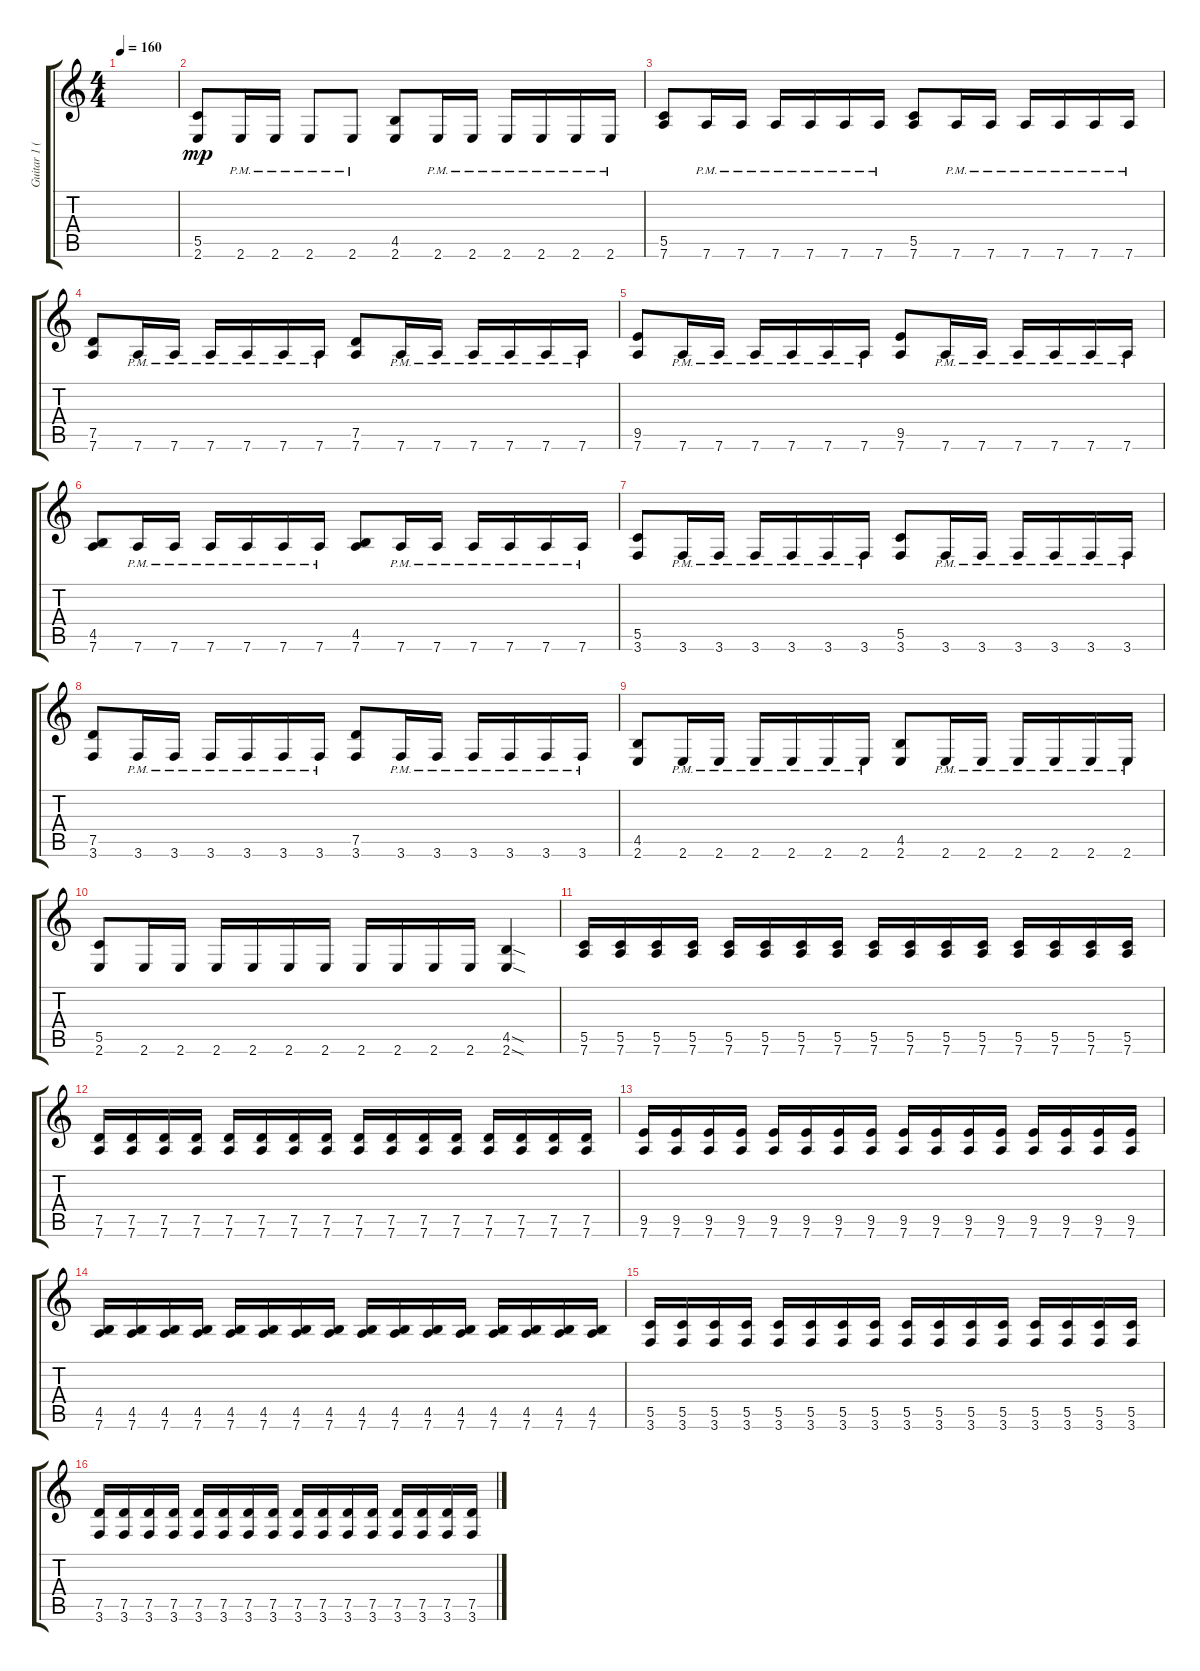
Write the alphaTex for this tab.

\track ("Guitar 1 (Andrea)" "Guitar 1 (") {instrument distortionguitar}
\staff {score tabs}
\tuning (D4 A3 F3 C3 G2 D2) {hide}
\ts (4 4)
\tempo 160
\clef g2
\ks c
|
(5.5 2.6).8{dy mp} 2.6{pm}.16 2.6{pm}.16 2.6{pm}.8 2.6{pm}.8 (4.5 2.6).8 2.6{pm}.16 2.6{pm}.16 2.6{pm}.16 2.6{pm}.16 2.6{pm}.16 2.6{pm}.16 |
(5.5 7.6).8 7.6{pm}.16 7.6{pm}.16 7.6{pm}.16 7.6{pm}.16 7.6{pm}.16 7.6{pm}.16 (5.5 7.6).8 7.6{pm}.16 7.6{pm}.16 7.6{pm}.16 7.6{pm}.16 7.6{pm}.16 7.6{pm}.16 |
(7.5 7.6).8 7.6{pm}.16 7.6{pm}.16 7.6{pm}.16 7.6{pm}.16 7.6{pm}.16 7.6{pm}.16 (7.5 7.6).8 7.6{pm}.16 7.6{pm}.16 7.6{pm}.16 7.6{pm}.16 7.6{pm}.16 7.6{pm}.16 |
(9.5 7.6).8 7.6{pm}.16 7.6{pm}.16 7.6{pm}.16 7.6{pm}.16 7.6{pm}.16 7.6{pm}.16 (9.5 7.6).8 7.6{pm}.16 7.6{pm}.16 7.6{pm}.16 7.6{pm}.16 7.6{pm}.16 7.6{pm}.16 |
(4.5 7.6).8 7.6{pm}.16 7.6{pm}.16 7.6{pm}.16 7.6{pm}.16 7.6{pm}.16 7.6{pm}.16 (4.5 7.6).8 7.6{pm}.16 7.6{pm}.16 7.6{pm}.16 7.6{pm}.16 7.6{pm}.16 7.6{pm}.16 |
(5.5 3.6).8 3.6{pm}.16 3.6{pm}.16 3.6{pm}.16 3.6{pm}.16 3.6{pm}.16 3.6{pm}.16 (5.5 3.6).8 3.6{pm}.16 3.6{pm}.16 3.6{pm}.16 3.6{pm}.16 3.6{pm}.16 3.6{pm}.16 |
(7.5 3.6).8 3.6{pm}.16 3.6{pm}.16 3.6{pm}.16 3.6{pm}.16 3.6{pm}.16 3.6{pm}.16 (7.5 3.6).8 3.6{pm}.16 3.6{pm}.16 3.6{pm}.16 3.6{pm}.16 3.6{pm}.16 3.6{pm}.16 |
(4.5 2.6).8 2.6{pm}.16 2.6{pm}.16 2.6{pm}.16 2.6{pm}.16 2.6{pm}.16 2.6{pm}.16 (4.5 2.6).8 2.6{pm}.16 2.6{pm}.16 2.6{pm}.16 2.6{pm}.16 2.6{pm}.16 2.6{pm}.16 |
(5.5 2.6).8 2.6.16 2.6.16 2.6.16 2.6.16 2.6.16 2.6.16 2.6.16 2.6.16 2.6.16 2.6.16 (4.5{sod} 2.6{sod}).4 |
(5.5 7.6).16 (5.5 7.6).16 (5.5 7.6).16 (5.5 7.6).16 (5.5 7.6).16 (5.5 7.6).16 (5.5 7.6).16 (5.5 7.6).16 (5.5 7.6).16 (5.5 7.6).16 (5.5 7.6).16 (5.5 7.6).16 (5.5 7.6).16 (5.5 7.6).16 (5.5 7.6).16 (5.5 7.6).16 |
(7.5 7.6).16 (7.5 7.6).16 (7.5 7.6).16 (7.5 7.6).16 (7.5 7.6).16 (7.5 7.6).16 (7.5 7.6).16 (7.5 7.6).16 (7.5 7.6).16 (7.5 7.6).16 (7.5 7.6).16 (7.5 7.6).16 (7.5 7.6).16 (7.5 7.6).16 (7.5 7.6).16 (7.5 7.6).16 |
(9.5 7.6).16 (9.5 7.6).16 (9.5 7.6).16 (9.5 7.6).16 (9.5 7.6).16 (9.5 7.6).16 (9.5 7.6).16 (9.5 7.6).16 (9.5 7.6).16 (9.5 7.6).16 (9.5 7.6).16 (9.5 7.6).16 (9.5 7.6).16 (9.5 7.6).16 (9.5 7.6).16 (9.5 7.6).16 |
(4.5 7.6).16 (4.5 7.6).16 (4.5 7.6).16 (4.5 7.6).16 (4.5 7.6).16 (4.5 7.6).16 (4.5 7.6).16 (4.5 7.6).16 (4.5 7.6).16 (4.5 7.6).16 (4.5 7.6).16 (4.5 7.6).16 (4.5 7.6).16 (4.5 7.6).16 (4.5 7.6).16 (4.5 7.6).16 |
(5.5 3.6).16 (5.5 3.6).16 (5.5 3.6).16 (5.5 3.6).16 (5.5 3.6).16 (5.5 3.6).16 (5.5 3.6).16 (5.5 3.6).16 (5.5 3.6).16 (5.5 3.6).16 (5.5 3.6).16 (5.5 3.6).16 (5.5 3.6).16 (5.5 3.6).16 (5.5 3.6).16 (5.5 3.6).16 |
(7.5 3.6).16 (7.5 3.6).16 (7.5 3.6).16 (7.5 3.6).16 (7.5 3.6).16 (7.5 3.6).16 (7.5 3.6).16 (7.5 3.6).16 (7.5 3.6).16 (7.5 3.6).16 (7.5 3.6).16 (7.5 3.6).16 (7.5 3.6).16 (7.5 3.6).16 (7.5 3.6).16 (7.5 3.6).16
